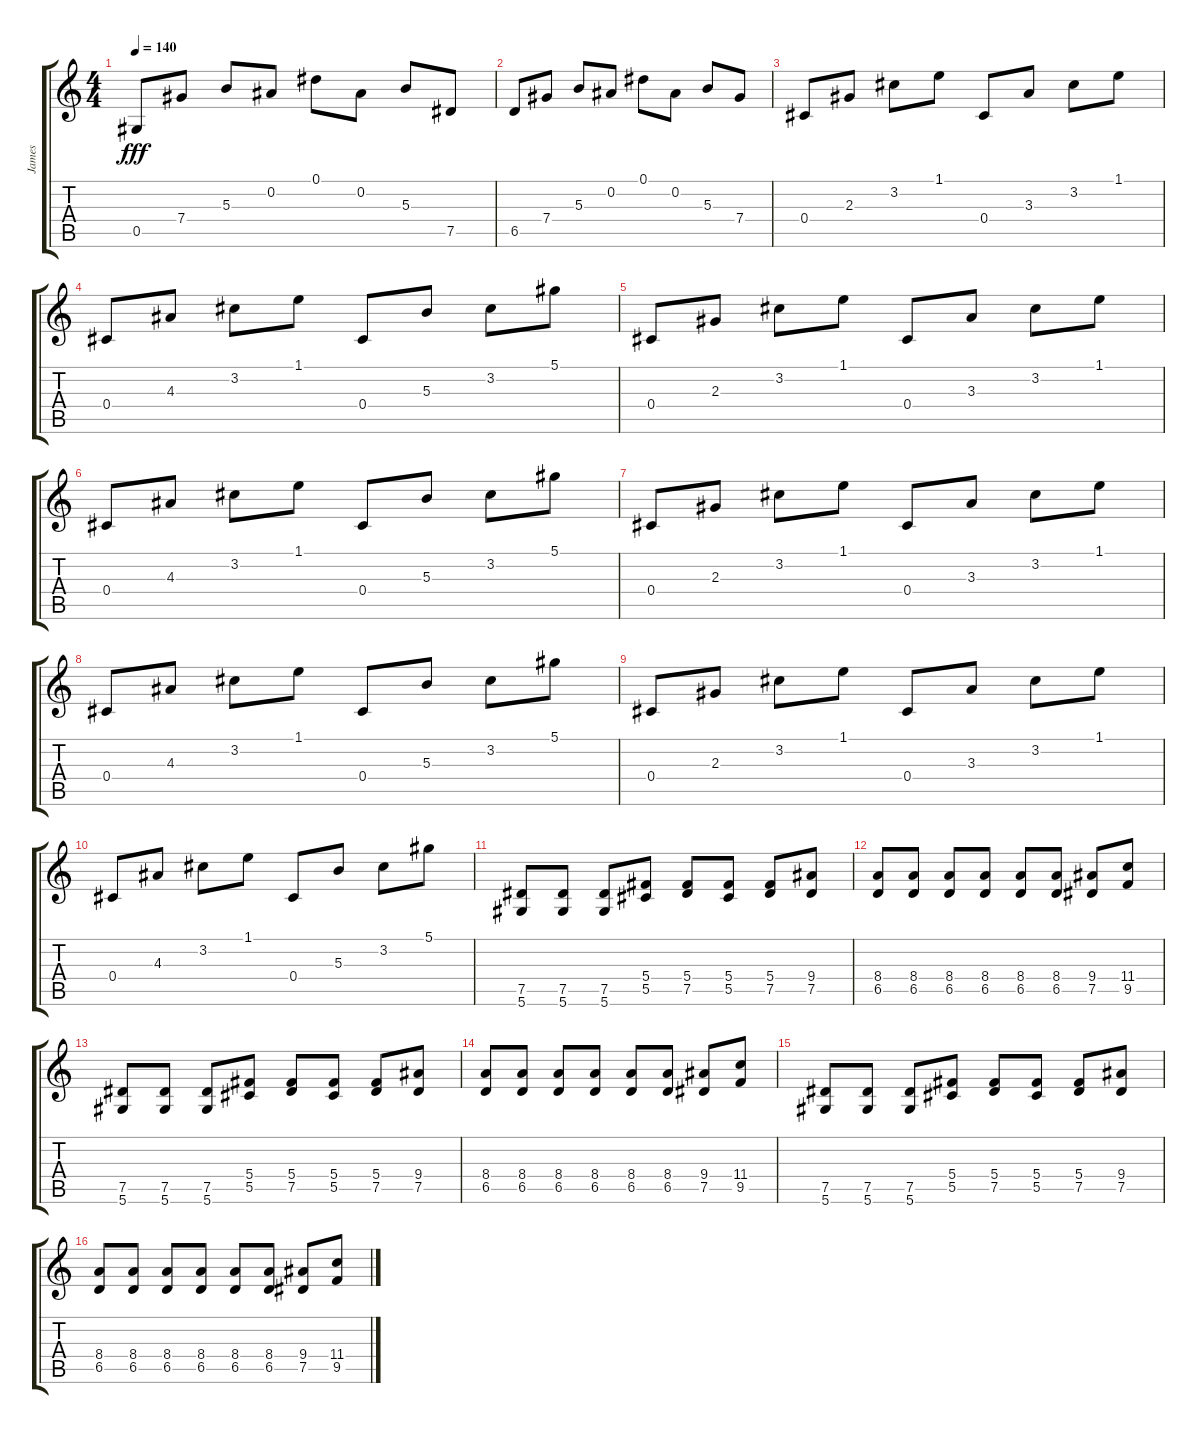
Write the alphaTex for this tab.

\track ("James" "James") {instrument distortionguitar}
\staff {score tabs}
\tuning (Eb4 Bb3 Gb3 Db3 Ab2 Eb2) {hide}
\ts (4 4)
\tempo 140
\clef g2
\ks c
0.5.8{dy fff} 7.4.8 5.3.8 0.2.8 0.1.8 0.2.8 5.3.8 7.5.8 |
6.5.8 7.4.8 5.3.8 0.2.8 0.1.8 0.2.8 5.3.8 7.4.8 |
0.4.8 2.3.8 3.2.8 1.1.8 0.4.8 3.3.8 3.2.8 1.1.8 |
0.4.8 4.3.8 3.2.8 1.1.8 0.4.8 5.3.8 3.2.8 5.1.8 |
0.4.8 2.3.8 3.2.8 1.1.8 0.4.8 3.3.8 3.2.8 1.1.8 |
0.4.8 4.3.8 3.2.8 1.1.8 0.4.8 5.3.8 3.2.8 5.1.8 |
0.4.8 2.3.8 3.2.8 1.1.8 0.4.8 3.3.8 3.2.8 1.1.8 |
0.4.8 4.3.8 3.2.8 1.1.8 0.4.8 5.3.8 3.2.8 5.1.8 |
0.4.8 2.3.8 3.2.8 1.1.8 0.4.8 3.3.8 3.2.8 1.1.8 |
0.4.8 4.3.8 3.2.8 1.1.8 0.4.8 5.3.8 3.2.8 5.1.8 |
(7.5 5.6).8{volume 10} (7.5 5.6).8 (7.5 5.6).8 (5.4 5.5).8 (5.4 7.5).8 (5.4 5.5).8 (5.4 7.5).8 (9.4 7.5).8 |
(8.4 6.5).8 (8.4 6.5).8 (8.4 6.5).8 (8.4 6.5).8 (8.4 6.5).8 (8.4 6.5).8 (9.4 7.5).8 (11.4 9.5).8 |
(7.5 5.6).8{volume 10} (7.5 5.6).8 (7.5 5.6).8 (5.4 5.5).8 (5.4 7.5).8 (5.4 5.5).8 (5.4 7.5).8 (9.4 7.5).8 |
(8.4 6.5).8 (8.4 6.5).8 (8.4 6.5).8 (8.4 6.5).8 (8.4 6.5).8 (8.4 6.5).8 (9.4 7.5).8 (11.4 9.5).8 |
(7.5 5.6).8{volume 10} (7.5 5.6).8 (7.5 5.6).8 (5.4 5.5).8 (5.4 7.5).8 (5.4 5.5).8 (5.4 7.5).8 (9.4 7.5).8 |
(8.4 6.5).8 (8.4 6.5).8 (8.4 6.5).8 (8.4 6.5).8 (8.4 6.5).8 (8.4 6.5).8 (9.4 7.5).8 (11.4 9.5).8
